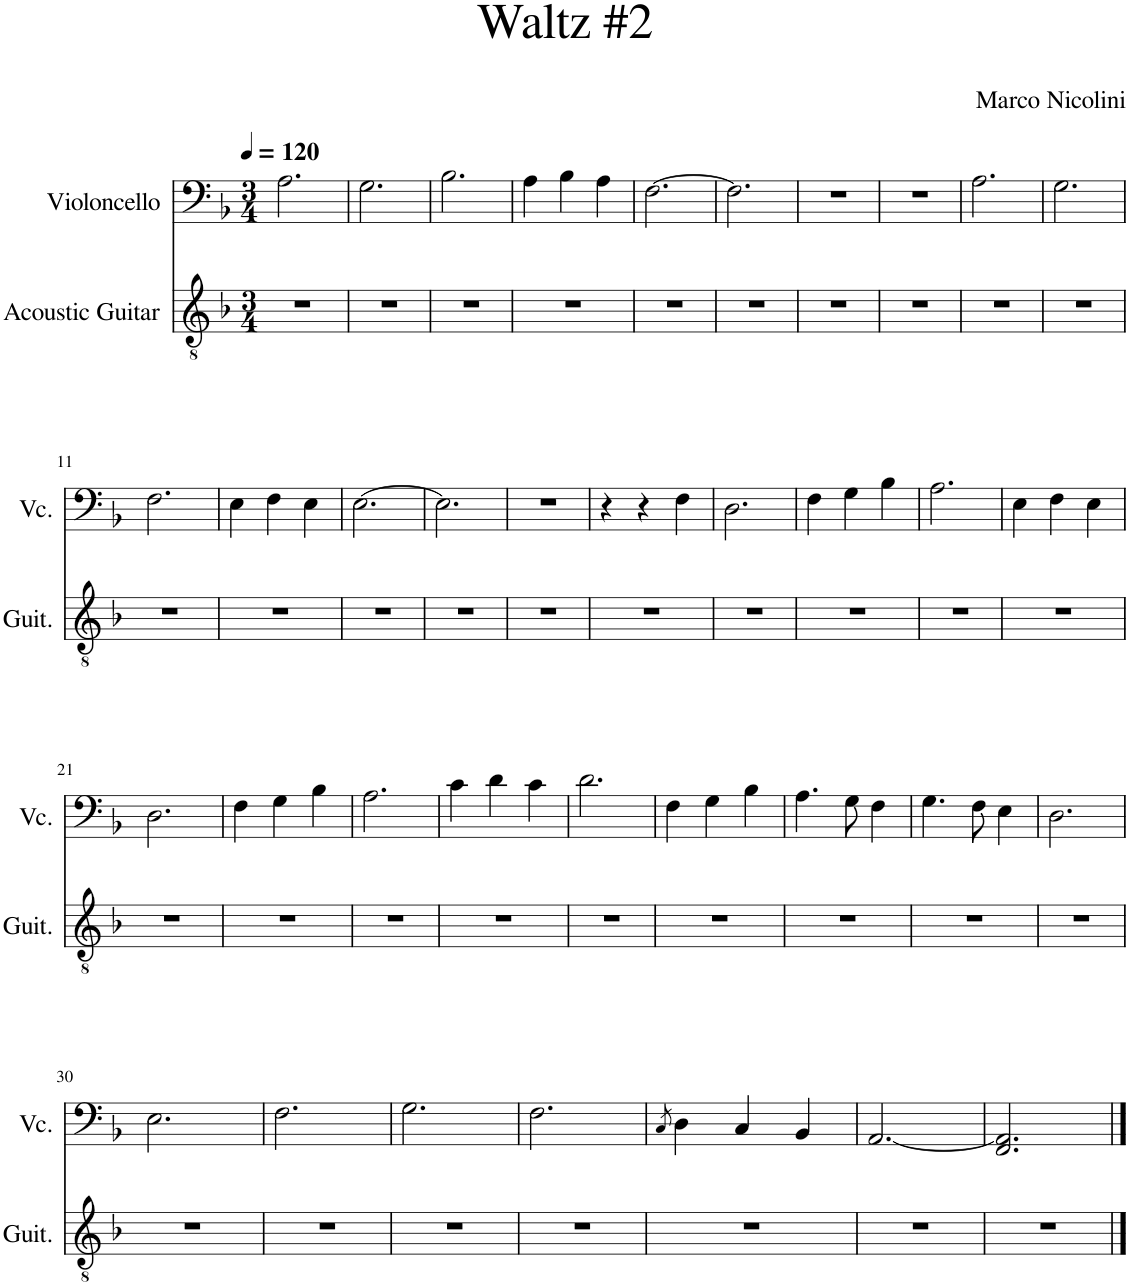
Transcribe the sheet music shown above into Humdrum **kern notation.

**kern	**kern
*part2	*part1
*staff2	*staff1
*I"Acoustic Guitar	*I"Violoncello
*I'Guit.	*I'Vc.
*clefGv2	*clefF4
*k[b-]	*k[b-]
*M3/4	*M3/4
*MM120	*MM120
=1	=1
2.r	2.A\
=2	=2
2.r	2.G\
=3	=3
2.r	2.B-\
=4	=4
2.r	4A\
.	4B-\
.	4A\
=5	=5
2.r	[2.F\
=6	=6
2.r	2.F\]
=7	=7
2.r	2.r
=8	=8
2.r	2.r
=9	=9
2.r	2.A\
=10	=10
2.r	2.G\
!!LO:LB:g=z
=11	=11
2.r	2.F\
=12	=12
2.r	4E\
.	4F\
.	4E\
=13	=13
2.r	[2.E\
=14	=14
2.r	2.E\]
=15	=15
2.r	2.r
=16	=16
2.r	4r
.	4r
.	4F\
=17	=17
2.r	2.D\
=18	=18
2.r	4F\
.	4G\
.	4B-\
=19	=19
2.r	2.A\
=20	=20
2.r	4E\
.	4F\
.	4E\
!!LO:LB:g=z
=21	=21
2.r	2.D\
=22	=22
2.r	4F\
.	4G\
.	4B-\
=23	=23
2.r	2.A\
=24	=24
2.r	4c\
.	4d\
.	4c\
=25	=25
2.r	2.d\
=26	=26
2.r	4F\
.	4G\
.	4B-\
=27	=27
2.r	4.A\
.	8G\
.	4F\
=28	=28
2.r	4.G\
.	8F\
.	4E\
=29	=29
2.r	2.D\
!!LO:LB:g=z
=30	=30
2.r	2.E\
=31	=31
2.r	2.F\
=32	=32
2.r	2.G\
=33	=33
2.r	2.F\
=34	=34
.	8qC/
2.r	4D\
.	4C/
.	4BB-/
=35	=35
2.r	[2.AA/
=36	=36
2.r	2.FF/ 2.AA/]
==	==
*-	*-
